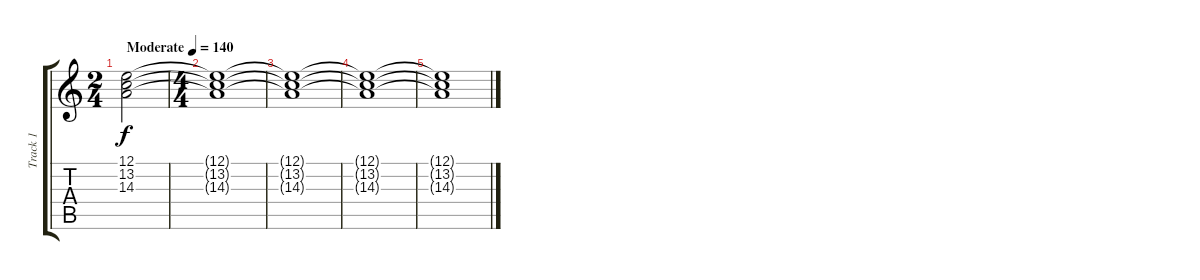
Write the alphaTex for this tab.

\track ("Track 1" "Track 1") {instrument pad2warm}
\staff {score tabs}
\tuning (E4 B3 G3 D3 A2 E2) {hide}
\ts (2 4)
\tempo (140 "Moderate")
\clef g2
\ks c
(12.1 13.2 14.3).2{dy f volume 12 instrument pad2warm} |
\ts (4 4)
(12.1{t} 13.2{t} 14.3{t}).1 |
(12.1{t} 13.2{t} 14.3{t}).1 |
(12.1{t} 13.2{t} 14.3{t}).1{volume 5} |
(12.1{t} 13.2{t} 14.3{t}).1
